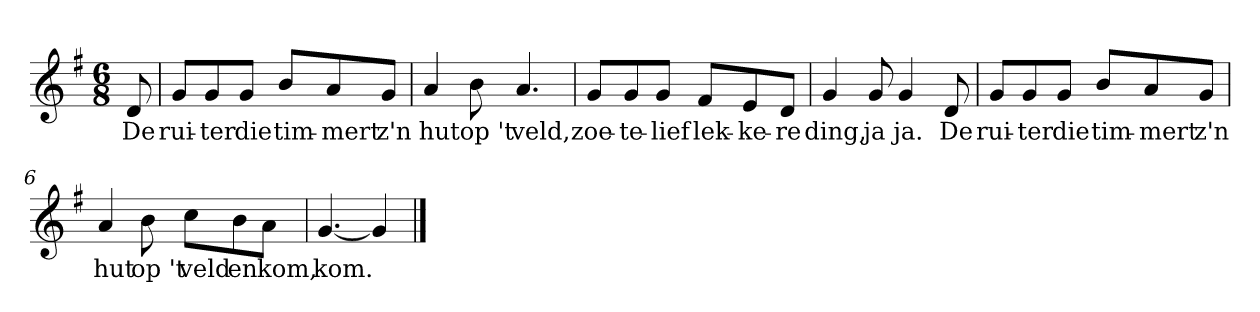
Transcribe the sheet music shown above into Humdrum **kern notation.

**kern	**text
*part1	*part1
*staff1	*staff1
*clefG2	*
*k[f#]	*
*G:	*
*M6/8	*
*MM120	*
=	=
8d	De
=1	=1
8g/L	rui-
8g/	-ter
8g/J	die
8b/L	tim-
8a/	-mert
8g/J	z'n
=2	=2
4a	hut
8b	op 't
4.a	veld,
=3	=3
8g/L	zoe-
8g/	-te-
8g/J	-lief
8f#/L	lek-
8e/	-ke-
8d/J	-re
=4	=4
4g	ding,
8g	ja
4g	ja.
8d	De
=5	=5
8g/L	rui-
8g/	-ter
8g/J	die
8b/L	tim-
8a/	-mert
8g/J	z'n
=6	=6
4a	hut
8b	op 't
8cc\L	veld
8b\	en
8a\J	kom,
=7	=7
[4.g	kom.
4g]	.
==	==
*-	*-
